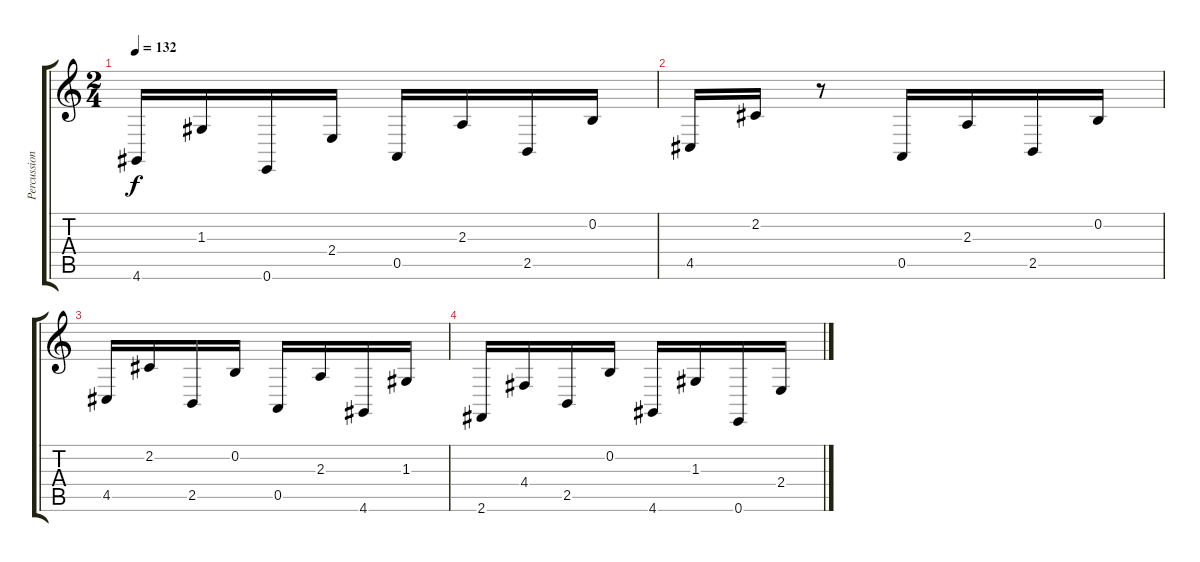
\track ("Percussion2" "Percussion") {instrument melodictom}
\staff {score tabs}
\tuning (E4 B3 G3 D3 A2 E2) {hide}
\ts (2 4)
\tempo 132
\clef g2
\ks c
4.6.16{dy f} 1.3.16 0.6.16 2.4.16 0.5.16 2.3.16 2.5.16 0.2.16 |
4.5.16 2.2.16 r.8 0.5.16 2.3.16 2.5.16 0.2.16 |
4.5.16 2.2.16 2.5.16 0.2.16 0.5.16 2.3.16 4.6.16 1.3.16 |
2.6.16 4.4.16 2.5.16 0.2.16 4.6.16 1.3.16 0.6.16 2.4.16
